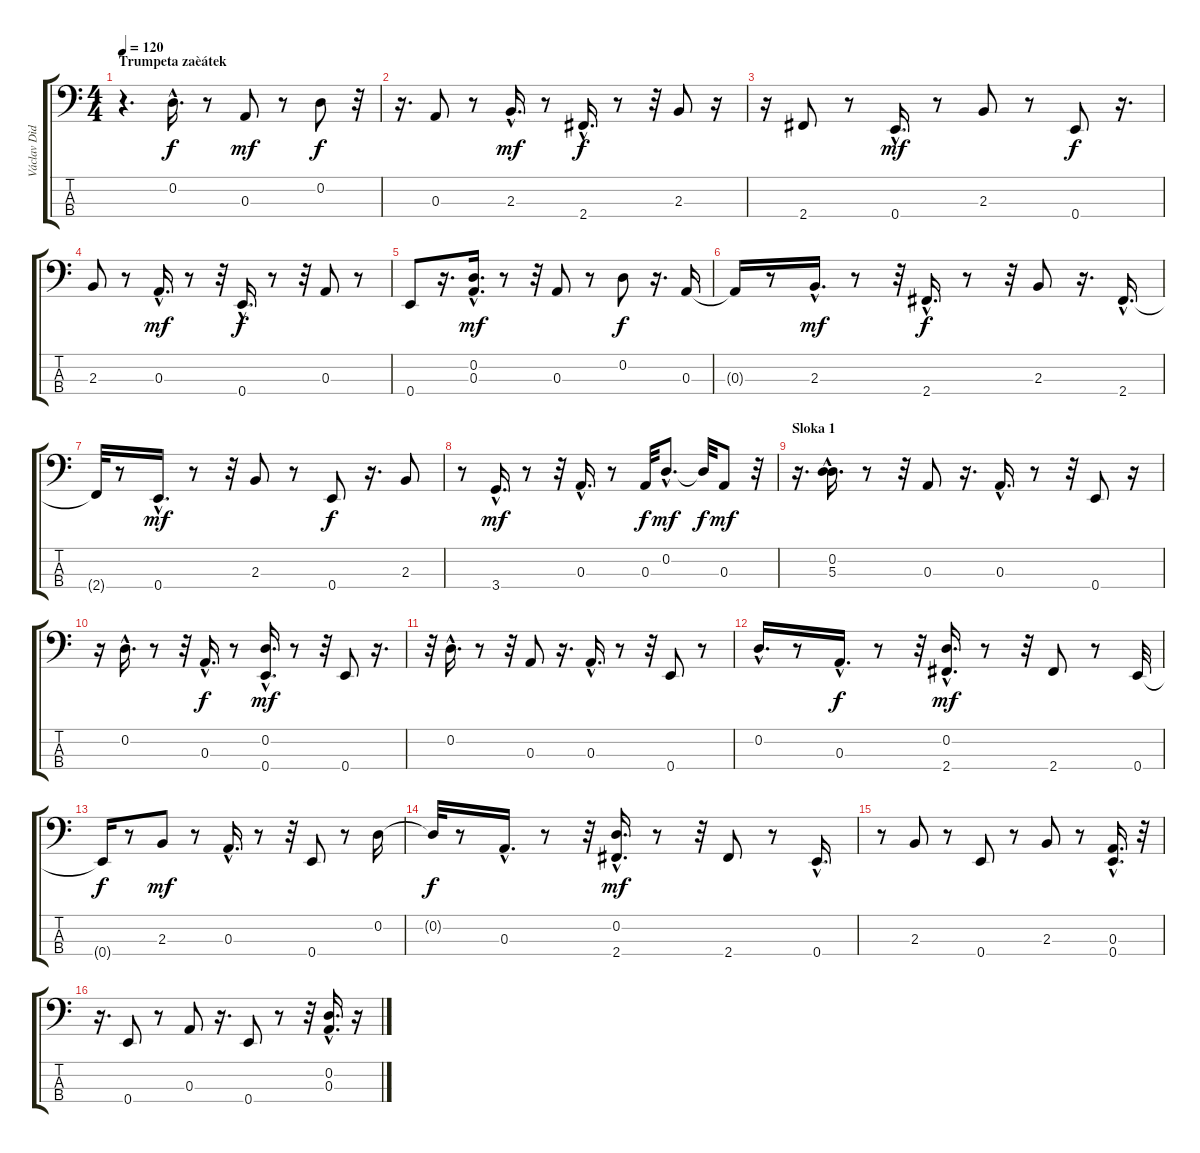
\track ("Václav Dìdina basa" "Václav Dìd") {instrument acousticbass}
\staff {score tabs}
\tuning (G2 D2 A1 E1) {hide}
\ts (4 4)
\section ("" "Trumpeta zaèátek")
\tempo 120
\clef f4
\ks c
r.4{d dy f instrument acousticbass} 0.2{hac}.16{d} r.8 0.3.8{dy mf} r.8 0.2.8{dy f} r.32 |
r.16{d} 0.3.8 r.8 2.3{hac}.16{d dy mf} r.8 2.4{hac}.16{d dy f} r.8 r.32 2.3.8 r.16 |
r.16 2.4.8 r.8 0.4{hac}.16{d dy mf} r.8 2.3.8 r.8 0.4.8{dy f} r.16{d} |
2.3.8 r.8 0.3{hac}.16{d dy mf} r.8 r.32 0.4{hac}.16{d dy f} r.8 r.32 0.3.8 r.8 |
0.4.8 r.16{d} (0.2 0.3{hac}).16{d dy mf} r.8 r.32 0.3.8 r.8 0.2.8{dy f} r.16{d} 0.3.16 |
0.3{t}.16 r.8 2.3{hac}.16{d dy mf} r.8 r.32 2.4{hac}.16{d dy f} r.8 r.32 2.3.8 r.16{d} 2.4{hac}.16{d} |
2.4{t}.32 r.8 0.4{hac}.16{d dy mf} r.8 r.32 2.3.8 r.8 0.4.8{dy f} r.16{d} 2.3.8 |
r.8 3.4{hac}.16{d dy mf} r.8 r.32 0.3{hac}.16{d} r.8 0.3.32{dy f} 0.2{hac}.8{d dy mf} 0.2{t}.32{dy f} 0.3.8{dy mf} r.32 |
\section ("" "Sloka 1")
r.16{d} (0.2{hac} 5.3{hac}).16{d} r.8 r.32 0.3.8 r.16{d} 0.3{hac}.16{d} r.8 r.32 0.4.8 r.16 |
r.16 0.2{hac}.16{d} r.8 r.32 0.3{hac}.16{d dy f} r.8 (0.2 0.4{hac}).16{d dy mf} r.8 r.32 0.4.8 r.16{d} |
r.32 0.2{hac}.16{d} r.8 r.32 0.3.8 r.16{d} 0.3{hac}.16{d} r.8 r.32 0.4.8 r.8 |
0.2{hac}.16{d} r.8 0.3{hac}.16{d dy f} r.8 r.32 (0.2 2.4{hac}).16{d dy mf} r.8 r.32 2.4.8 r.8 0.4.32 |
0.4{t}.16{dy f} r.8 2.3.8{dy mf} r.8 0.3{hac}.16{d} r.8 r.32 0.4.8 r.8 0.2.16 |
0.2{t}.32{dy f} r.8 0.3{hac}.16{d} r.8 r.32 (0.2 2.4{hac}).16{d dy mf} r.8 r.32 2.4.8 r.8 0.4{hac}.16{d} |
r.8 2.3.8 r.8 0.4.8 r.8 2.3.8 r.8 (0.3 0.4{hac}).16{d} r.32 |
r.16{d} 0.4.8 r.8 0.3.8 r.16{d} 0.4.8 r.8 r.32 (0.2 0.3{hac}).16{d} r.16
